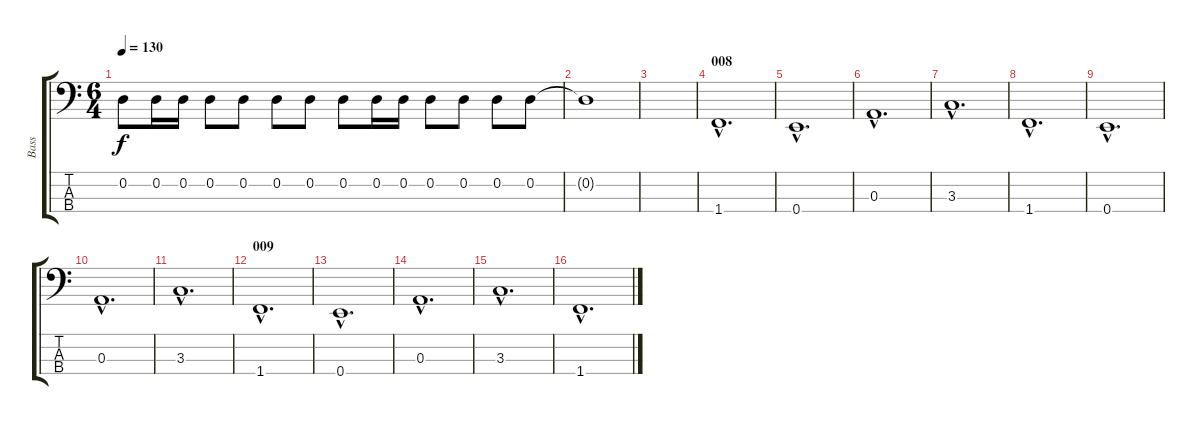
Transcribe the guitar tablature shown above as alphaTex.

\track ("Bass" "Bass") {instrument electricbasspick}
\staff {score tabs}
\tuning (G2 D2 A1 E1) {hide}
\ts (6 4)
\tempo 130
\clef f4
\ks c
0.2.8{dy f} 0.2.16 0.2.16 0.2.8 0.2.8 0.2.8 0.2.8 0.2.8 0.2.16 0.2.16 0.2.8 0.2.8 0.2.8 0.2.8 |
0.2{t}.1 |
|
\section ("" "008")
1.4{hac}.1{d} |
0.4{hac}.1{d} |
0.3{hac}.1{d} |
3.3{hac}.1{d} |
1.4{hac}.1{d} |
0.4{hac}.1{d} |
0.3{hac}.1{d} |
3.3{hac}.1{d} |
\section ("" "009")
1.4{hac}.1{d} |
0.4{hac}.1{d} |
0.3{hac}.1{d} |
3.3{hac}.1{d} |
1.4{hac}.1{d}
